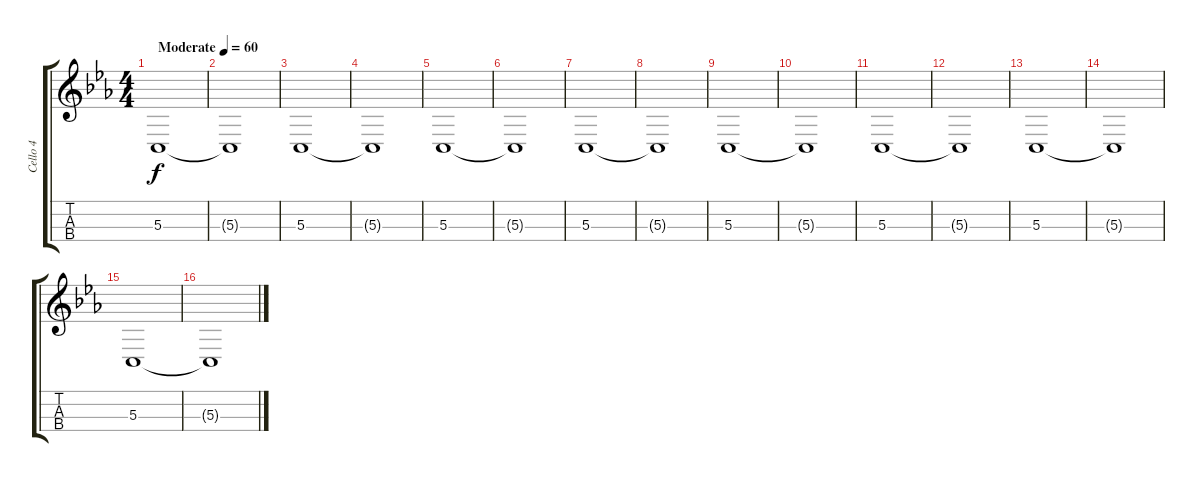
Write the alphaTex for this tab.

\track ("Cello 4" "Cello 4") {instrument cello}
\staff {score tabs}
\tuning (A3 D3 G2 C2) {hide}
\ts (4 4)
\tempo (60 "Moderate")
\clef g2
\ks eb
5.3.1{dy f instrument cello} |
5.3{t}.1 |
5.3.1 |
5.3{t}.1 |
5.3.1 |
5.3{t}.1 |
5.3.1 |
5.3{t}.1 |
5.3.1 |
5.3{t}.1 |
5.3.1 |
5.3{t}.1 |
5.3.1 |
5.3{t}.1 |
5.3.1 |
5.3{t}.1
